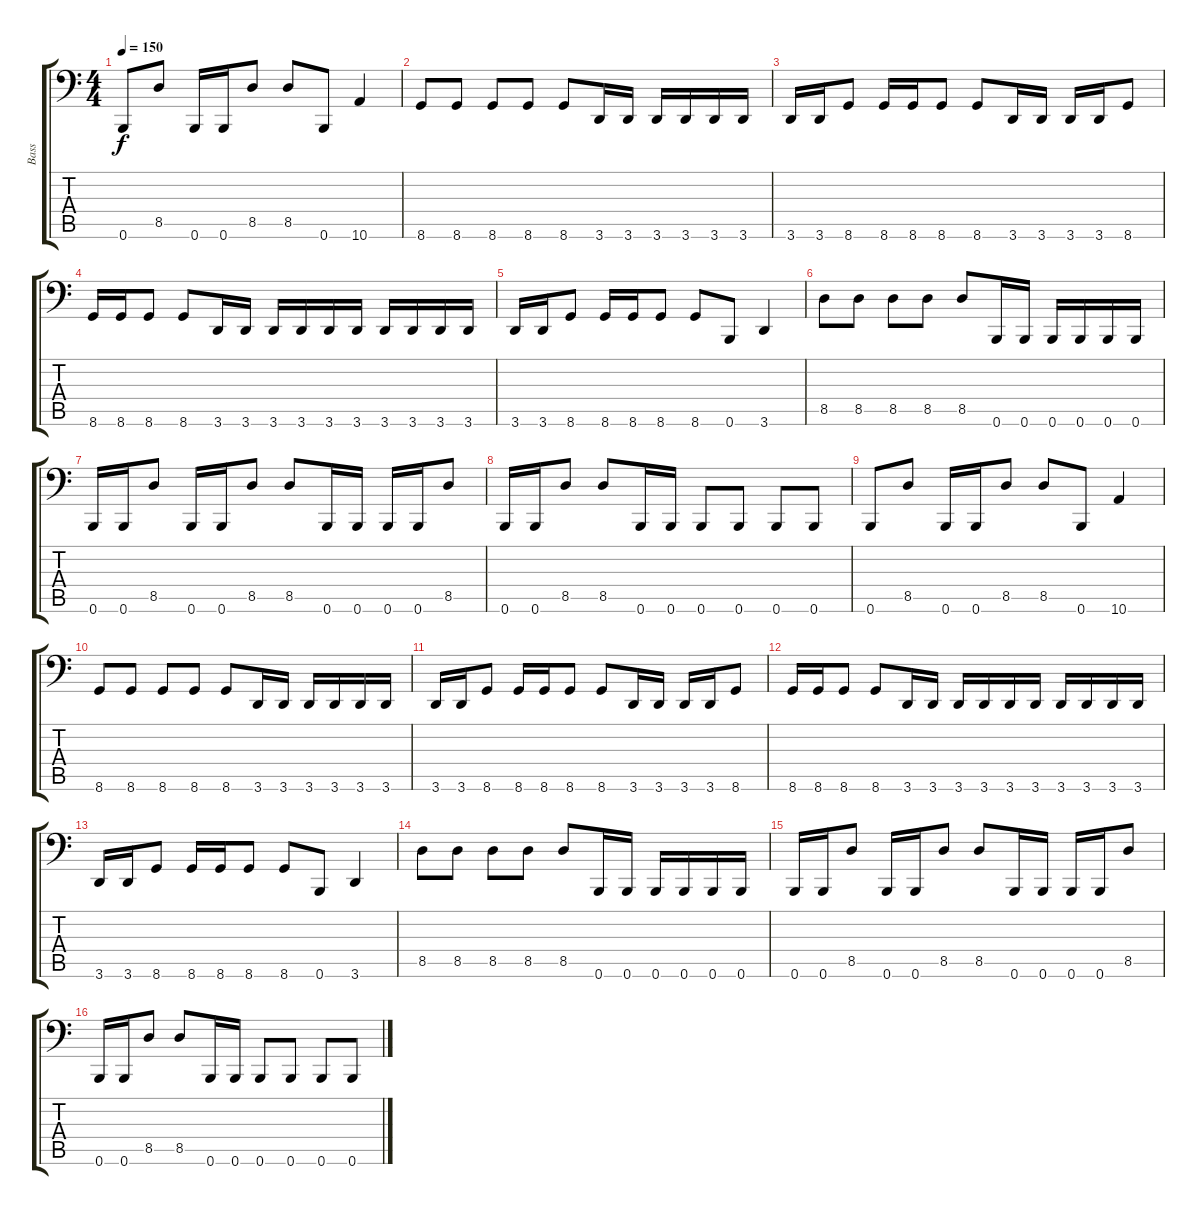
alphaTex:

\track ("Bass" "Bass") {instrument electricbassfinger}
\staff {score tabs}
\tuning (D3 A2 E2 B1 Gb1 B0) {hide}
\ts (4 4)
\tempo 150
\clef f4
\ks c
0.6.8{dy f} 8.5.8 0.6.16 0.6.16 8.5.8 8.5.8 0.6.8 10.6.4 |
8.6.8 8.6.8 8.6.8 8.6.8 8.6.8 3.6.16 3.6.16 3.6.16 3.6.16 3.6.16 3.6.16 |
3.6.16 3.6.16 8.6.8 8.6.16 8.6.16 8.6.8 8.6.8 3.6.16 3.6.16 3.6.16 3.6.16 8.6.8 |
8.6.16 8.6.16 8.6.8 8.6.8 3.6.16 3.6.16 3.6.16 3.6.16 3.6.16 3.6.16 3.6.16 3.6.16 3.6.16 3.6.16 |
3.6.16 3.6.16 8.6.8 8.6.16 8.6.16 8.6.8 8.6.8 0.6.8 3.6.4 |
8.5.8 8.5.8 8.5.8 8.5.8 8.5.8 0.6.16 0.6.16 0.6.16 0.6.16 0.6.16 0.6.16 |
0.6.16 0.6.16 8.5.8 0.6.16 0.6.16 8.5.8 8.5.8 0.6.16 0.6.16 0.6.16 0.6.16 8.5.8 |
0.6.16 0.6.16 8.5.8 8.5.8 0.6.16 0.6.16 0.6.8 0.6.8 0.6.8 0.6.8 |
0.6.8 8.5.8 0.6.16 0.6.16 8.5.8 8.5.8 0.6.8 10.6.4 |
8.6.8 8.6.8 8.6.8 8.6.8 8.6.8 3.6.16 3.6.16 3.6.16 3.6.16 3.6.16 3.6.16 |
3.6.16 3.6.16 8.6.8 8.6.16 8.6.16 8.6.8 8.6.8 3.6.16 3.6.16 3.6.16 3.6.16 8.6.8 |
8.6.16 8.6.16 8.6.8 8.6.8 3.6.16 3.6.16 3.6.16 3.6.16 3.6.16 3.6.16 3.6.16 3.6.16 3.6.16 3.6.16 |
3.6.16 3.6.16 8.6.8 8.6.16 8.6.16 8.6.8 8.6.8 0.6.8 3.6.4 |
8.5.8 8.5.8 8.5.8 8.5.8 8.5.8 0.6.16 0.6.16 0.6.16 0.6.16 0.6.16 0.6.16 |
0.6.16 0.6.16 8.5.8 0.6.16 0.6.16 8.5.8 8.5.8 0.6.16 0.6.16 0.6.16 0.6.16 8.5.8 |
0.6.16 0.6.16 8.5.8 8.5.8 0.6.16 0.6.16 0.6.8 0.6.8 0.6.8 0.6.8
